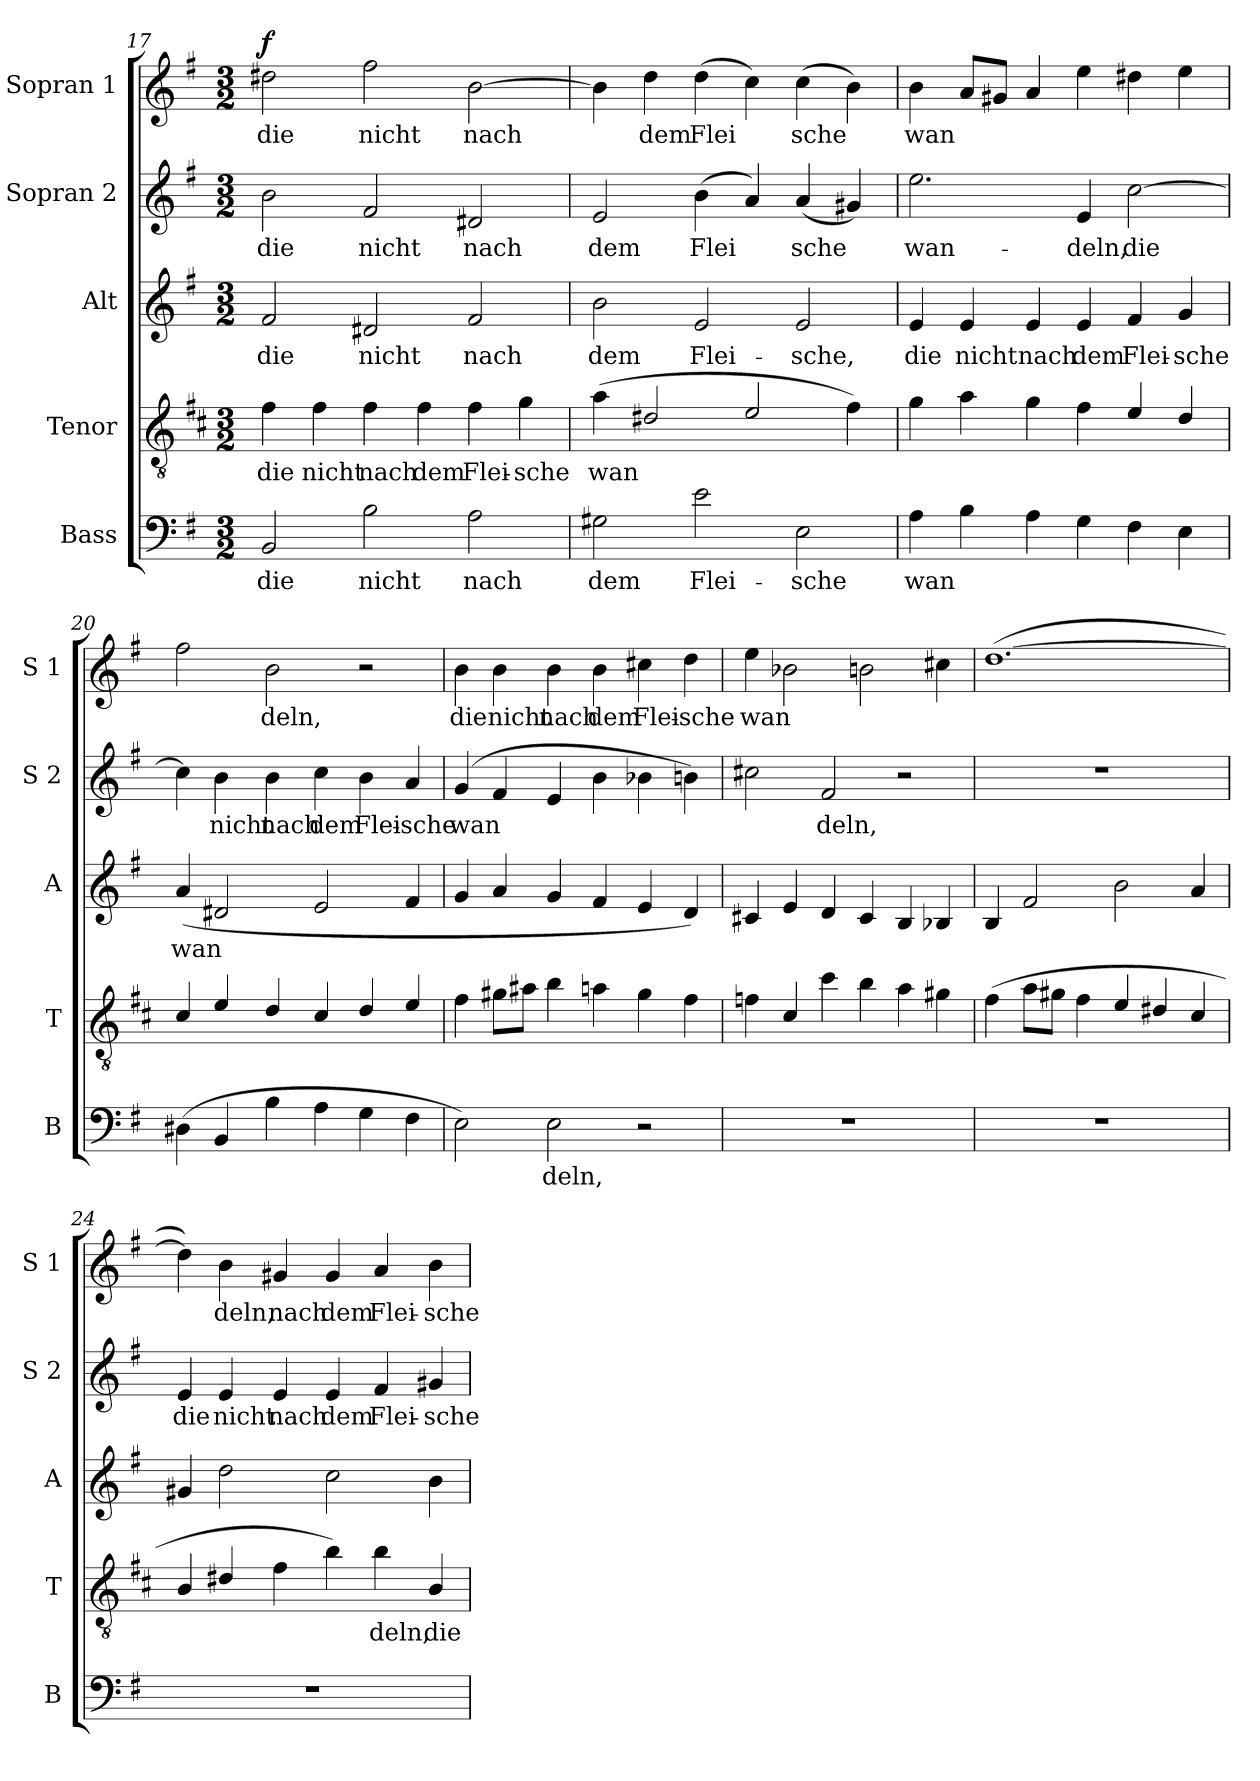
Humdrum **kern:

**kern	**text	**kern	**text	**kern	**text	**kern	**text	**kern	**text	**dynam
*part5	*part5	*part4	*part4	*part3	*part3	*part2	*part2	*part1	*part1	*part1
*staff5	*staff5	*staff4	*staff4	*staff3	*staff3	*staff2	*staff2	*staff1	*staff1	*staff1
*I"Bass	*	*I"Tenor	*	*I"Alt	*	*I"Sopran 2	*	*I"Sopran 1	*	*
*I'B	*	*I'T	*	*I'A	*	*I'S 2	*	*I'S 1	*	*
!!LO:LB:g=z
*clefF4	*	*clefGv2	*	*clefG2	*	*clefG2	*	*clefG2	*	*
*	*	*ITrd4c7	*	*	*	*	*	*	*	*
*k[f#]	*	*k[f#]	*	*k[f#]	*	*k[f#]	*	*k[f#]	*	*
*M3/2	*	*M3/2	*	*M3/2	*	*M3/2	*	*M3/2	*	*
=17	=17	=17	=17	=17	=17	=17	=17	=17	=17	=17
!	!LO:LY:b	!	!LO:LY:b	!	!LO:LY:b	!	!LO:LY:b	!	!LO:LY:b	!LO:DY:b
2BB/	die	4B\	die	2f#/	die	2b\	die	2dd#X\	die	f
!	!	!	!LO:LY:b	!	!	!	!	!	!	!
.	.	4B\	nicht	.	.	.	.	.	.	.
!	!LO:LY:b	!	!LO:LY:b	!	!LO:LY:b	!	!LO:LY:b	!	!LO:LY:b	!
2B\	nicht	4B\	nach	2d#X/	nicht	2f#/	nicht	2ff#\	nicht	.
!	!	!	!LO:LY:b	!	!	!	!	!	!	!
.	.	4B\	dem	.	.	.	.	.	.	.
!	!LO:LY:b	!	!LO:LY:b	!	!LO:LY:b	!	!LO:LY:b	!	!LO:LY:b	!
2A\	nach	4B\	Flei-	2f#/	nach	2d#X/	nach	[2b\	nach	.
!	!	!	!LO:LY:b	!	!	!	!	!	!	!
.	.	4c\	sche	.	.	.	.	.	.	.
=18	=18	=18	=18	=18	=18	=18	=18	=18	=18	=18
!	!LO:LY:b	!	!LO:LY:b	!	!LO:LY:b	!	!LO:LY:b	!	!	!
2G#X\	dem	(4d\	wan	2b\	dem	2e/	dem	4b\]	.	.
!	!	!	!	!	!	!	!	!	!LO:LY:b	!
.	.	2G#X/	.	.	.	.	.	4dd\	dem	.
!	!LO:LY:b	!	!	!	!LO:LY:b	!	!LO:LY:b	!	!LO:LY:b	!
2e\	Flei-	.	.	2e/	Flei-	(4b\	Flei	(4dd\	Flei	.
.	.	2A/	.	.	.	4a/)	.	4cc\)	.	.
!	!LO:LY:b	!	!	!	!LO:LY:b	!	!LO:LY:b	!	!LO:LY:b	!
2E\	sche	.	.	2e/	sche,	(4a/	sche	(4cc\	sche	.
.	.	4B\)	.	.	.	4g#X/)	.	4b\)	.	.
=19	=19	=19	=19	=19	=19	=19	=19	=19	=19	=19
!	!LO:LY:b	!	!	!	!LO:LY:b	!	!LO:LY:b	!	!LO:LY:b	!
4A\	wan	4c\	.	4e/	die	2.ee\	wan-	4b\	wan	.
!	!	!	!	!	!LO:LY:b	!	!	!	!	!
4B\	.	4d\	.	4e/	nicht	.	.	8a/L	.	.
.	.	.	.	.	.	.	.	8g#X/J	.	.
!	!	!	!	!	!LO:LY:b	!	!	!	!	!
4A\	.	4c\	.	4e/	nach	.	.	4a/	.	.
!	!	!	!	!	!LO:LY:b	!	!LO:LY:b	!	!	!
4G\	.	4B\	.	4e/	dem	4e/	deln,	4ee\	.	.
!	!	!	!	!	!LO:LY:b	!	!LO:LY:b	!	!	!
4F#\	.	4A/	.	4f#/	Flei-	[2cc\	die	4dd#X\	.	.
!	!	!	!	!	!LO:LY:b	!	!	!	!	!
4E\	.	4G/	.	4g/	sche	.	.	4ee\	.	.
!!LO:PB:g=z
=20	=20	=20	=20	=20	=20	=20	=20	=20	=20	=20
!	!	!	!LO:LY:b	!	!LO:LY:b	!	!LO:LY:b	!	!LO:LY:b	!
(4D#X\	.	4F#/	-	(4a/	wan	4cc\]	_	2ff#\	_-	.
!	!	!	!	!	!	!	!LO:LY:b	!	!	!
4BB/	.	4A/	.	2d#X/	.	4b\	nicht	.	.	.
!	!	!	!	!	!	!	!LO:LY:b	!	!LO:LY:b	!
4B\	.	4G/	.	.	.	4b\	nach	2b\	deln,	.
!	!	!	!	!	!	!	!LO:LY:b	!	!	!
4A\	.	4F#/	.	2e/	.	4cc\	dem	.	.	.
!	!	!	!	!	!	!	!LO:LY:b	!	!	!
4G\	.	4G/	.	.	.	4b\	Flei-	2r	.	.
!	!	!	!	!	!	!	!LO:LY:b	!	!	!
4F#\	.	4A/	.	4f#/	.	4a/	sche	.	.	.
=21	=21	=21	=21	=21	=21	=21	=21	=21	=21	=21
!	!	!	!	!	!	!	!LO:LY:b	!	!LO:LY:b	!
2E\)	.	4B\	.	4g/	.	(4g/	wan	4b\	die	.
!	!	!	!	!	!	!	!	!	!LO:LY:b	!
.	.	8c#X\L	.	4a/	.	4f#/	.	4b\	nicht	.
.	.	8d#X\J	.	.	.	.	.	.	.	.
!	!LO:LY:b	!	!	!	!	!	!	!	!LO:LY:b	!
2E\	deln,	4e\	.	4g/	.	4e/	.	4b\	nach	.
!	!	!	!	!	!	!	!	!	!LO:LY:b	!
.	.	4dn\	.	4f#/	.	4b\	.	4b\	dem	.
!	!	!	!	!	!	!	!	!	!LO:LY:b	!
2r	.	4c#\	.	4e/	.	4b-X\	.	4cc#X\	Flei-	.
!	!	!	!	!	!	!	!	!	!LO:LY:b	!
.	.	4B\	.	4d/)	.	4bn\)	.	4dd\	sche	.
=22	=22	=22	=22	=22	=22	=22	=22	=22	=22	=22
!	!	!	!	!	!	!	!	!	!LO:LY:b	!
1.r	.	4B-X\	.	4c#X/	.	2cc#X\	.	4ee\	wan	.
.	.	4F#/	.	4e/	.	.	.	2b-X\	.	.
!	!	!	!	!	!	!	!LO:LY:b	!	!	!
.	.	4f#\	.	4d/	.	2f#/	deln,	.	.	.
.	.	4e\	.	4c#/	.	.	.	2bn\	.	.
.	.	4d\	.	4B/	.	2r	.	.	.	.
.	.	4c#X\	.	4B-X/	.	.	.	4cc#X\	.	.
!!LO:LB:g=z
=23	=23	=23	=23	=23	=23	=23	=23	=23	=23	=23
!	!	!	!LO:LY:b	!	!LO:LY:b	!	!	!	!LO:LY:b	!
1.r	.	(4B\	-	4B/	-	1.r	.	([1.dd	-	.
.	.	8d\L	.	2f#/	.	.	.	.	.	.
.	.	8c#X\J	.	.	.	.	.	.	.	.
.	.	4B\	.	.	.	.	.	.	.	.
.	.	4A/	.	2b\	.	.	.	.	.	.
.	.	4G#X/	.	.	.	.	.	.	.	.
.	.	4F#/	.	4a/	.	.	.	.	.	.
=24	=24	=24	=24	=24	=24	=24	=24	=24	=24	=24
!	!	!	!	!	!	!	!LO:LY:b	!	!	!
1.r	.	4E/	.	4g#X/	.	4e/	die	4dd\])	.	.
!	!	!	!	!	!	!	!LO:LY:b	!	!LO:LY:b	!
.	.	4G#X/	.	2dd\	.	4e/	nicht	4b\	deln,	.
!	!	!	!	!	!	!	!LO:LY:b	!	!LO:LY:b	!
.	.	4B\	.	.	.	4e/	nach	4g#X/	nach	.
!	!	!	!	!	!	!	!LO:LY:b	!	!LO:LY:b	!
.	.	4e\)	.	2cc\	.	4e/	dem	4g#/	dem	.
!	!	!	!LO:LY:b	!	!	!	!LO:LY:b	!	!LO:LY:b	!
.	.	4e\	deln,	.	.	4f#/	Flei-	4a/	Flei-	.
!	!	!	!LO:LY:b	!	!	!	!LO:LY:b	!	!LO:LY:b	!
.	.	4E/	die	4b\	.	4g#X/	sche	4b\	sche	.
=	=	=	=	=	=	=	=	=	=	=
*-	*-	*-	*-	*-	*-	*-	*-	*-	*-	*-
